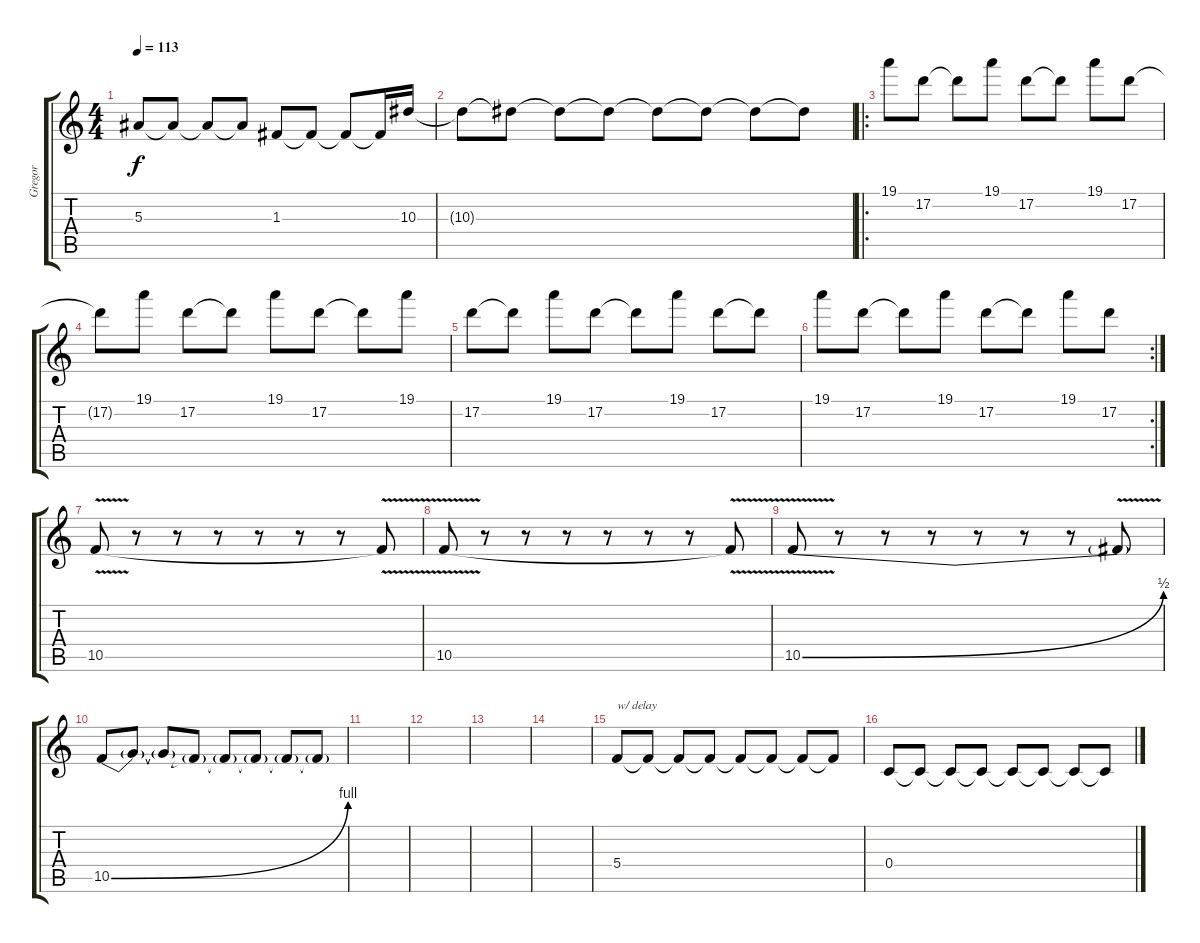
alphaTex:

\track ("Gregor" "Gregor") {instrument overdrivenguitar}
\staff {score tabs}
\tuning (D4 A3 F3 C3 G2 D2) {hide}
\ts (4 4)
\tempo 113
\clef g2
\ks c
5.3.8{dy f} 5.3{t}.8 5.3{t}.8 5.3{t}.8 1.3.8 1.3{t}.8 1.3{t}.8 1.3{t}.16 10.3.16 |
10.3{t}.8 10.3{t}.8 10.3{t}.8 10.3{t}.8 10.3{t}.8 10.3{t}.8 10.3{t}.8 10.3{t}.8 |
\ro
19.1.8 17.2.8 17.2{t}.8 19.1.8 17.2.8 17.2{t}.8 19.1.8 17.2.8 |
17.2{t}.8 19.1.8 17.2.8 17.2{t}.8 19.1.8 17.2.8 17.2{t}.8 19.1.8 |
17.2.8 17.2{t}.8 19.1.8 17.2.8 17.2{t}.8 19.1.8 17.2.8 17.2{t}.8 |
\rc 2
19.1.8 17.2.8 17.2{t}.8 19.1.8 17.2.8 17.2{t}.8 19.1.8 17.2.8 |
10.5{v}.8 r.8 r.8 r.8 r.8 r.8 r.8 10.5{t}.8 |
10.5{v}.8 r.8 r.8 r.8 r.8 r.8 r.8 10.5{t}.8 |
10.5{be (bend 0 0 60 2) v}.8 r.8 r.8 r.8 r.8 r.8 r.8 10.5{t}.8 |
10.5{be (bend 0 0 60 4)}.8 10.5{t}.8 10.5{t}.8 10.5{t}.8 10.5{t}.8 10.5{t}.8 10.5{t}.8 10.5{t}.8 |
|
|
|
|
5.4.8{txt "w/ delay"} 5.4{t}.8 5.4{t}.8 5.4{t}.8 5.4{t}.8 5.4{t}.8 5.4{t}.8 5.4{t}.8 |
0.4.8 0.4{t}.8 0.4{t}.8 0.4{t}.8 0.4{t}.8 0.4{t}.8 0.4{t}.8 0.4{t}.8
